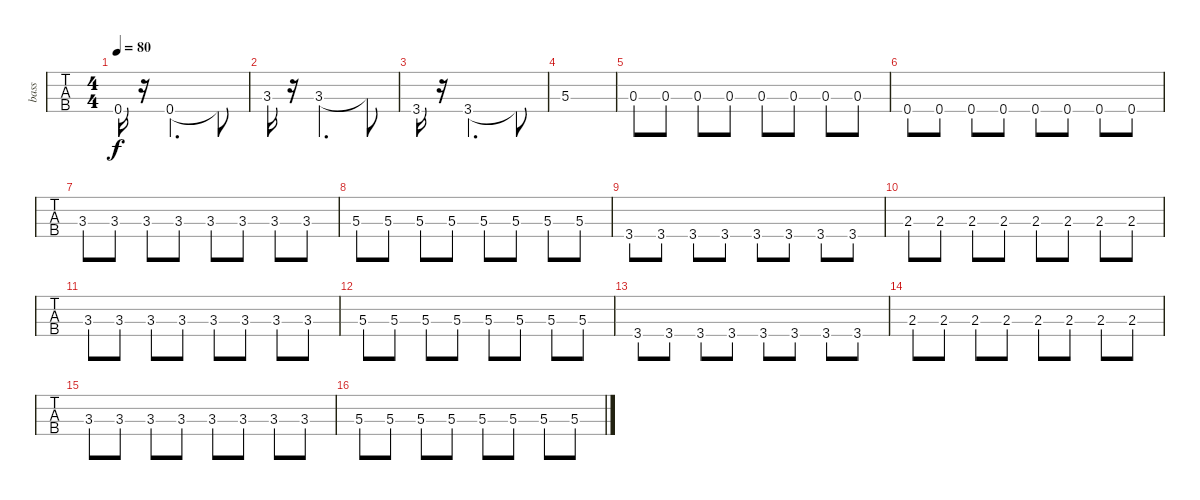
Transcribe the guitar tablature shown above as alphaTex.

\track ("bass" "bass") {instrument acousticguitarnylon}
\staff {tabs}
\tuning (G2 D2 A1 E1) {hide}
\ts (4 4)
\tempo 80
\clef f4
\ks c
0.4.16{dy f} r.16 0.4.2{d} 0.4{t}.8 |
3.3.16 r.16 3.3.2{d} 3.3{t}.8 |
3.4.16 r.16 3.4.2{d} 3.4{t}.8 |
5.3.1 |
0.3.8 0.3.8 0.3.8 0.3.8 0.3.8 0.3.8 0.3.8 0.3.8 |
0.4.8 0.4.8 0.4.8 0.4.8 0.4.8 0.4.8 0.4.8 0.4.8 |
3.3.8 3.3.8 3.3.8 3.3.8 3.3.8 3.3.8 3.3.8 3.3.8 |
5.3.8 5.3.8 5.3.8 5.3.8 5.3.8 5.3.8 5.3.8 5.3.8 |
3.4.8 3.4.8 3.4.8 3.4.8 3.4.8 3.4.8 3.4.8 3.4.8 |
2.3.8 2.3.8 2.3.8 2.3.8 2.3.8 2.3.8 2.3.8 2.3.8 |
3.3.8 3.3.8 3.3.8 3.3.8 3.3.8 3.3.8 3.3.8 3.3.8 |
5.3.8 5.3.8 5.3.8 5.3.8 5.3.8 5.3.8 5.3.8 5.3.8 |
3.4.8 3.4.8 3.4.8 3.4.8 3.4.8 3.4.8 3.4.8 3.4.8 |
2.3.8 2.3.8 2.3.8 2.3.8 2.3.8 2.3.8 2.3.8 2.3.8 |
3.3.8 3.3.8 3.3.8 3.3.8 3.3.8 3.3.8 3.3.8 3.3.8 |
5.3.8 5.3.8 5.3.8 5.3.8 5.3.8 5.3.8 5.3.8 5.3.8
